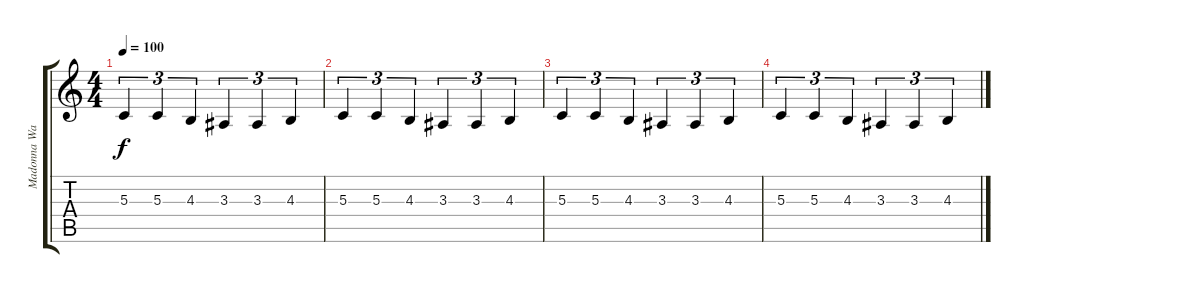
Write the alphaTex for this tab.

\track ("Madonna Wayne Gacy (keyboards)" "Madonna Wa") {instrument drawbarorgan}
\staff {score tabs}
\tuning (E4 B3 G3 D3 A2 E2) {hide}
\ts (4 4)
\tempo 100
\clef g2
\ks c
5.3.4{tu (3 2) dy f volume 0} 5.3.4{tu (3 2)} 4.3.4{tu (3 2)} 3.3.4{tu (3 2)} 3.3.4{tu (3 2)} 4.3.4{tu (3 2)} |
5.3.4{tu (3 2)} 5.3.4{tu (3 2)} 4.3.4{tu (3 2)} 3.3.4{tu (3 2)} 3.3.4{tu (3 2)} 4.3.4{tu (3 2)} |
5.3.4{tu (3 2)} 5.3.4{tu (3 2)} 4.3.4{tu (3 2)} 3.3.4{tu (3 2)} 3.3.4{tu (3 2)} 4.3.4{tu (3 2)} |
5.3.4{tu (3 2)} 5.3.4{tu (3 2)} 4.3.4{tu (3 2)} 3.3.4{tu (3 2)} 3.3.4{tu (3 2)} 4.3.4{tu (3 2)}
